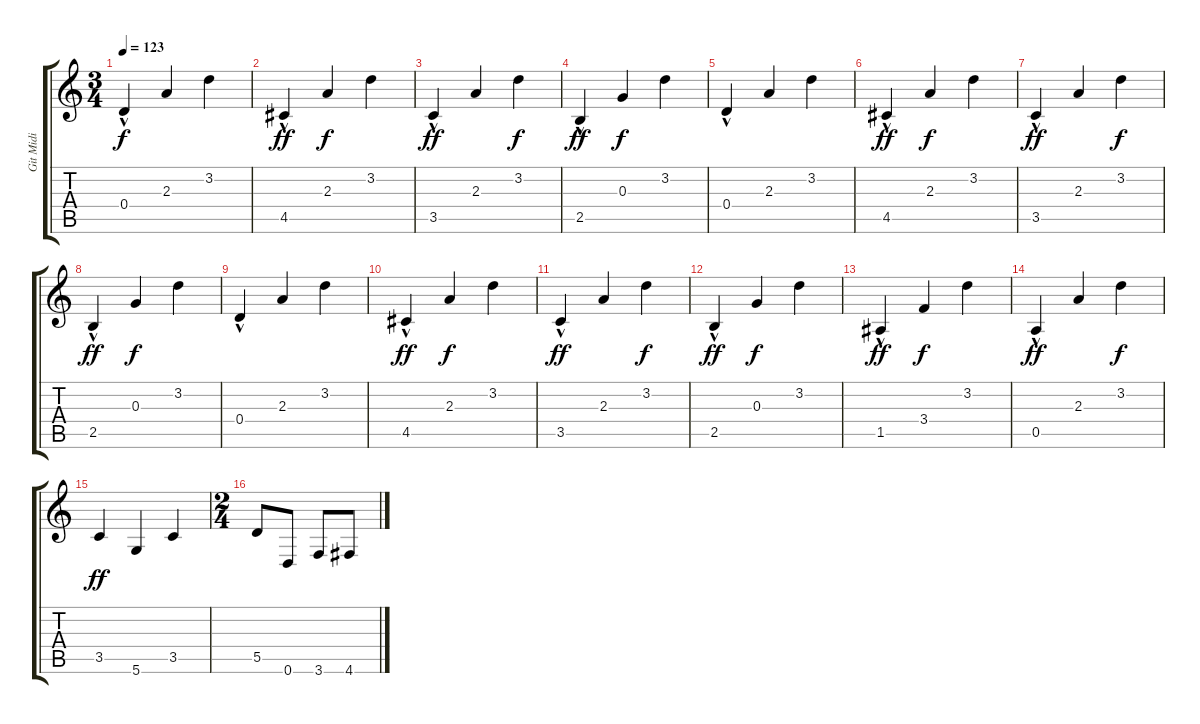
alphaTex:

\track ("Git Midi" "Git Midi") {instrument electricguitarclean}
\staff {score tabs}
\tuning (E4 B3 G3 D3 A2 D2) {hide}
\ts (3 4)
\tempo 123
\clef g2
\ks c
0.4{hac}.4{dy f} 2.3.4 3.2.4 |
4.5{hac}.4{dy ff} 2.3.4{dy f} 3.2.4 |
3.5{hac}.4{dy ff} 2.3.4 3.2.4{dy f} |
2.5{hac}.4{dy ff} 0.3.4{dy f} 3.2.4 |
0.4{hac}.4 2.3.4 3.2.4 |
4.5{hac}.4{dy ff} 2.3.4{dy f} 3.2.4 |
3.5{hac}.4{dy ff} 2.3.4 3.2.4{dy f} |
2.5{hac}.4{dy ff} 0.3.4{dy f} 3.2.4 |
0.4{hac}.4 2.3.4 3.2.4 |
4.5{hac}.4{dy ff} 2.3.4{dy f} 3.2.4 |
3.5{hac}.4{dy ff} 2.3.4 3.2.4{dy f} |
2.5{hac}.4{dy ff} 0.3.4{dy f} 3.2.4 |
1.5{hac}.4{dy ff} 3.4.4{dy f} 3.2.4 |
0.5{hac}.4{dy ff} 2.3.4 3.2.4{dy f} |
3.5.4{dy ff} 5.6.4 3.5.4 |
\ts (2 4)
5.5.8 0.6.8 3.6.8 4.6.8
